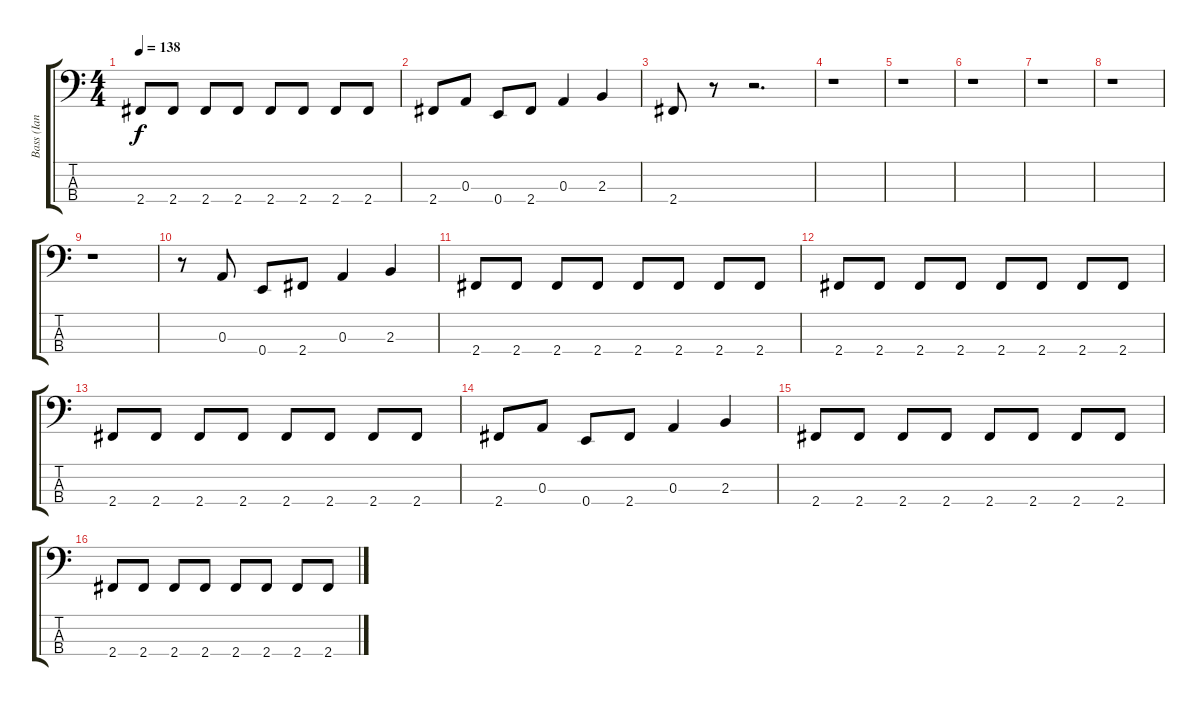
\track ("Bass (Ian Hill)" "Bass (Ian ") {instrument electricbasspick}
\staff {score tabs}
\tuning (G2 D2 A1 E1) {hide}
\ts (4 4)
\tempo 138
\clef f4
\ks c
2.4.8{dy f} 2.4.8 2.4.8 2.4.8 2.4.8 2.4.8 2.4.8 2.4.8 |
2.4.8 0.3.8 0.4.8 2.4.8 0.3.4 2.3.4 |
2.4.8 r.8 r.2{d} |
r.1 |
r.1 |
r.1 |
r.1 |
r.1 |
r.1 |
r.8 0.3.8 0.4.8 2.4.8 0.3.4 2.3.4 |
2.4.8 2.4.8 2.4.8 2.4.8 2.4.8 2.4.8 2.4.8 2.4.8 |
2.4.8 2.4.8 2.4.8 2.4.8 2.4.8 2.4.8 2.4.8 2.4.8 |
2.4.8 2.4.8 2.4.8 2.4.8 2.4.8 2.4.8 2.4.8 2.4.8 |
2.4.8 0.3.8 0.4.8 2.4.8 0.3.4 2.3.4 |
2.4.8 2.4.8 2.4.8 2.4.8 2.4.8 2.4.8 2.4.8 2.4.8 |
2.4.8 2.4.8 2.4.8 2.4.8 2.4.8 2.4.8 2.4.8 2.4.8
